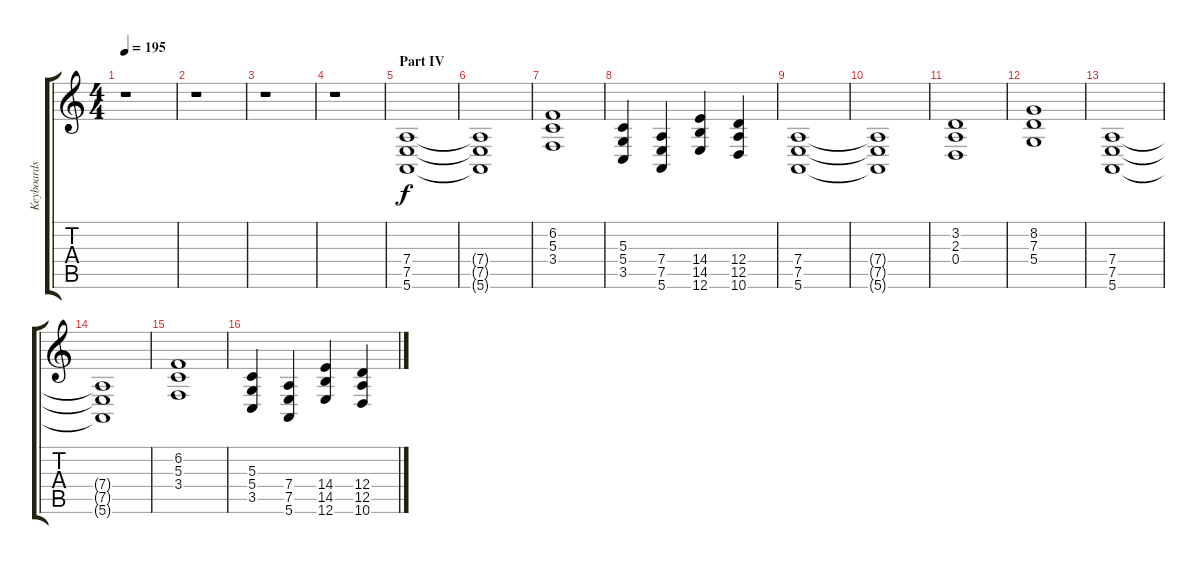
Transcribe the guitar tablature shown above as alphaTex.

\track ("Keyboards" "Keyboards") {instrument choiraahs}
\staff {score tabs}
\tuning (E4 B3 G3 D3 A2 E2) {hide}
\ts (4 4)
\tempo 195
\clef g2
\ks c
r.1{dy f} |
r.1 |
r.1 |
r.1 |
\section ("" "Part IV")
(7.4 7.5 5.6).1 |
(7.4{t} 7.5{t} 5.6{t}).1 |
(6.2 5.3 3.4).1 |
(5.3 5.4 3.5).4 (7.4 7.5 5.6).4 (14.4 14.5 12.6).4 (12.4 12.5 10.6).4 |
(7.4 7.5 5.6).1 |
(7.4{t} 7.5{t} 5.6{t}).1 |
(3.2 2.3 0.4).1 |
(8.2 7.3 5.4).1 |
(7.4 7.5 5.6).1 |
(7.4{t} 7.5{t} 5.6{t}).1 |
(6.2 5.3 3.4).1 |
(5.3 5.4 3.5).4 (7.4 7.5 5.6).4 (14.4 14.5 12.6).4 (12.4 12.5 10.6).4
